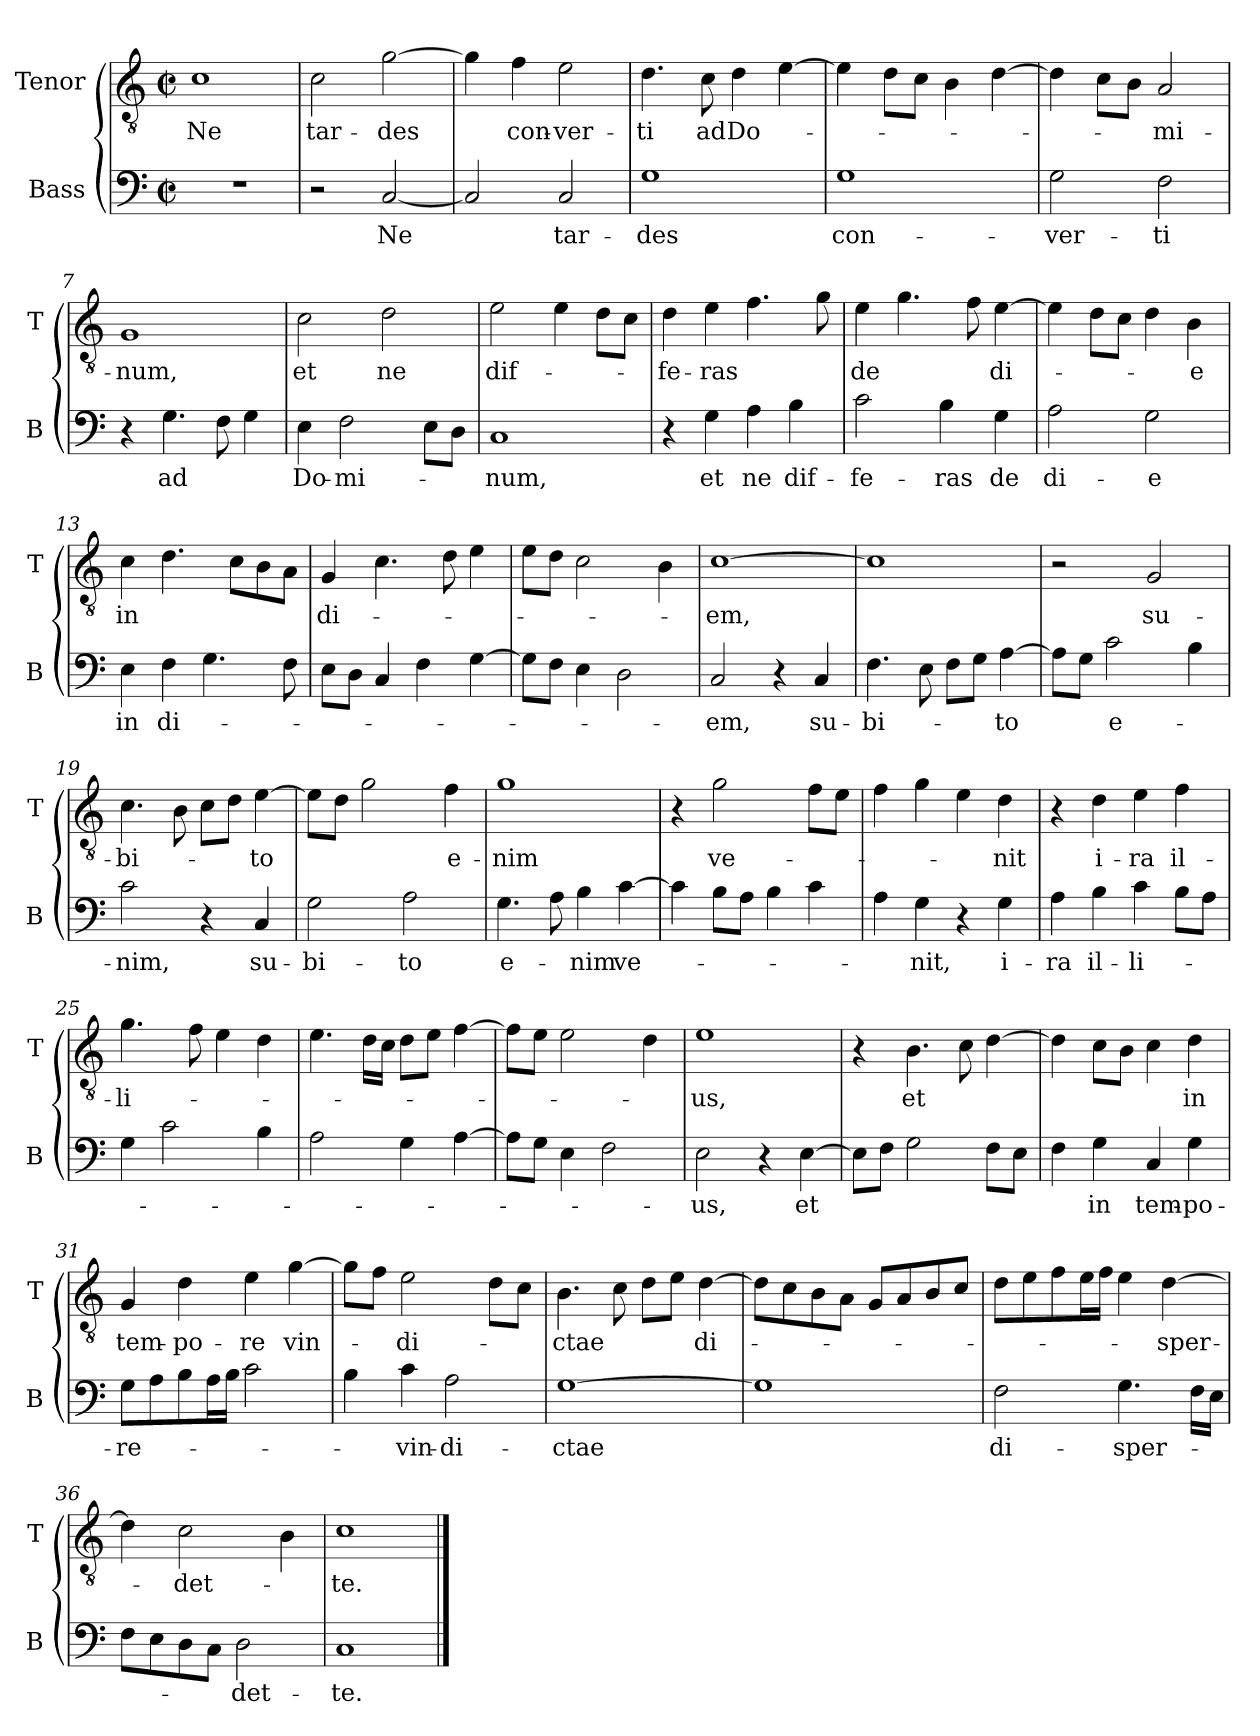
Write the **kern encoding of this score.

**kern	**text	**kern	**text
*part2	*part2	*part1	*part1
*staff2	*staff2	*staff1	*staff1
*I"Bass	*	*I"Tenor	*
*I'B	*	*I'T	*
*clefF4	*	*clefGv2	*
*k[]	*	*k[]	*
*C:	*	*C:	*
*M2/2	*	*M2/2	*
*met(c|)	*	*met(c|)	*
=1	=1	=1	=1
!	!	!	!LO:LY:b
1r	.	1c	Ne
=2	=2	=2	=2
!	!	!	!LO:LY:b
2r	.	2c\	tar-
!	!LO:LY:b	!	!LO:LY:b
[2C/	Ne	[2g\	-des
=3	=3	=3	=3
2C/]	.	4g\]	.
!	!	!	!LO:LY:b
.	.	4f\	con-
!	!LO:LY:b	!	!LO:LY:b
2C/	tar-	2e\	-ver-
=4	=4	=4	=4
!	!LO:LY:b	!	!LO:LY:b
1G	-des	4.d\	-ti
!	!	!	!LO:LY:b
.	.	8c\	ad
!	!	!	!LO:LY:b
.	.	4d\	Do-
.	.	[4e\	.
=5	=5	=5	=5
!	!LO:LY:b	!	!
1G	con-	4e\]	.
.	.	8d\L	.
.	.	8c\J	.
.	.	4B\	.
.	.	[4d\	.
!!LO:LB:g=z
=6	=6	=6	=6
!	!LO:LY:b	!	!
2G\	-ver-	4d\]	.
.	.	8c\L	.
.	.	8B\J	.
!	!LO:LY:b	!	!LO:LY:b
2F\	-ti	2A/	-mi-
=7	=7	=7	=7
!	!	!	!LO:LY:b
4r	.	1G	-num,
!	!LO:LY:b	!	!
4.G\	ad	.	.
8F\	.	.	.
4G\	.	.	.
=8	=8	=8	=8
!	!LO:LY:b	!	!LO:LY:b
4E\	Do-	2c\	et
!	!LO:LY:b	!	!
2F\	-mi-	.	.
!	!	!	!LO:LY:b
.	.	2d\	ne
8E\L	.	.	.
8D\J	.	.	.
=9	=9	=9	=9
!	!LO:LY:b	!	!LO:LY:b
1C	-num,	2e\	dif-
.	.	4e\	.
.	.	8d\L	.
.	.	8c\J	.
=10	=10	=10	=10
!	!	!	!LO:LY:b
4r	.	4d\	-fe-
!	!LO:LY:b	!	!LO:LY:b
4G\	et	4e\	-ras
!	!LO:LY:b	!	!
4A\	ne	4.f\	.
!	!LO:LY:b	!	!
4B\	dif-	.	.
.	.	8g\	.
!!LO:LB:g=z
=11	=11	=11	=11
!	!LO:LY:b	!	!LO:LY:b
2c\	-fe-	4e\	de
.	.	4.g\	.
!	!LO:LY:b	!	!
4B\	-ras	.	.
.	.	8f\	.
!	!LO:LY:b	!	!LO:LY:b
4G\	de	[4e\	di-
=12	=12	=12	=12
!	!LO:LY:b	!	!
2A\	di-	4e\]	.
.	.	8d\L	.
.	.	8c\J	.
!	!LO:LY:b	!	!
2G\	-e	4d\	.
!	!	!	!LO:LY:b
.	.	4B\	-e
=13	=13	=13	=13
!	!LO:LY:b	!	!LO:LY:b
4E\	in	4c\	in
!	!LO:LY:b	!	!
4F\	di-	4.d\	.
4.G\	.	.	.
.	.	8c\L	.
.	.	8B\	.
8F\	.	8A\J	.
=14	=14	=14	=14
!	!	!	!LO:LY:b
8E\L	.	4G/	di-
8D\J	.	.	.
4C/	.	4.c\	.
4F\	.	.	.
.	.	8d\	.
[4G\	.	4e\	.
=15	=15	=15	=15
8G\L]	.	8e\L	.
8F\J	.	8d\J	.
4E\	.	2c\	.
2D\	.	.	.
.	.	4B\	.
!!LO:LB:g=z
=16	=16	=16	=16
!	!LO:LY:b	!	!LO:LY:b
2C/	-em,	[1c	-em,
4r	.	.	.
!	!LO:LY:b	!	!
4C/	su-	.	.
=17	=17	=17	=17
!	!LO:LY:b	!	!
4.F\	-bi-	1c]	.
8E\	.	.	.
8F\L	.	.	.
8G\J	.	.	.
!	!LO:LY:b	!	!
[4A\	-to	.	.
=18	=18	=18	=18
8A\L]	.	2r	.
8G\J	.	.	.
!	!LO:LY:b	!	!
2c\	e-	.	.
!	!	!	!LO:LY:b
.	.	2G/	su-
4B\	.	.	.
=19	=19	=19	=19
!	!LO:LY:b	!	!LO:LY:b
2c\	-nim,	4.c\	-bi-
.	.	8B\	.
4r	.	8c\L	.
.	.	8d\J	.
!	!LO:LY:b	!	!LO:LY:b
4C/	su-	[4e\	-to
=20	=20	=20	=20
!	!LO:LY:b	!	!
2G\	-bi-	8e\L]	.
.	.	8d\J	.
.	.	2g\	.
!	!LO:LY:b	!	!
2A\	-to	.	.
!	!	!	!LO:LY:b
.	.	4f\	e-
!!LO:PB:g=z
=21	=21	=21	=21
!	!LO:LY:b	!	!LO:LY:b
4.G\	e-	1g	-nim
8A\	.	.	.
!	!LO:LY:b	!	!
4B\	-nim	.	.
!	!LO:LY:b	!	!
[4c\	ve-	.	.
=22	=22	=22	=22
4c\]	.	4r	.
!	!	!	!LO:LY:b
8B\L	.	2g\	ve-
8A\J	.	.	.
4B\	.	.	.
4c\	.	8f\L	.
.	.	8e\J	.
=23	=23	=23	=23
4A\	.	4f\	.
!	!LO:LY:b	!	!
4G\	-nit,	4g\	.
4r	.	4e\	.
!	!LO:LY:b	!	!LO:LY:b
4G\	i-	4d\	-nit
=24	=24	=24	=24
!	!LO:LY:b	!	!
4A\	-ra	4r	.
!	!LO:LY:b	!	!LO:LY:b
4B\	il-	4d\	i-
!	!LO:LY:b	!	!LO:LY:b
4c\	-li-	4e\	-ra
!	!	!	!LO:LY:b
8B\L	.	4f\	il-
8A\J	.	.	.
=25	=25	=25	=25
!	!	!	!LO:LY:b
4G\	.	4.g\	-li-
2c\	.	.	.
.	.	8f\	.
.	.	4e\	.
4B\	.	4d\	.
!!LO:LB:g=z
=26	=26	=26	=26
2A\	.	4.e\	.
.	.	16d\LL	.
.	.	16c\JJ	.
4G\	.	8d\L	.
.	.	8e\J	.
[4A\	.	[4f\	.
=27	=27	=27	=27
8A\L]	.	8f\L]	.
8G\J	.	8e\J	.
4E\	.	2e\	.
2F\	.	.	.
.	.	4d\	.
=28	=28	=28	=28
!	!LO:LY:b	!	!LO:LY:b
2E\	-us,	1e	-us,
4r	.	.	.
!	!LO:LY:b	!	!
[4E\	et	.	.
=29	=29	=29	=29
8E\L]	.	4r	.
8F\J	.	.	.
!	!	!	!LO:LY:b
2G\	.	4.B\	et
.	.	8c\	.
8F\L	.	[4d\	.
8E\J	.	.	.
!!LO:LB:g=z
=30	=30	=30	=30
4F\	.	4d\]	.
!	!LO:LY:b	!	!
4G\	in	8c\L	.
.	.	8B\J	.
!	!LO:LY:b	!	!
4C/	tem-	4c\	.
!	!LO:LY:b	!	!LO:LY:b
4G\	-po-	4d\	in
=31	=31	=31	=31
!	!LO:LY:b	!	!LO:LY:b
8G\L	-re-	4G/	tem-
8A\	.	.	.
!	!	!	!LO:LY:b
8B\	.	4d\	-po-
16A\L	.	.	.
16B\JJ	.	.	.
!	!	!	!LO:LY:b
2c\	.	4e\	-re
!	!	!	!LO:LY:b
.	.	[4g\	vin-
=32	=32	=32	=32
4B\	.	8g\L]	.
.	.	8f\J	.
!	!LO:LY:b	!	!LO:LY:b
4c\	-vin-	2e\	-di-
!	!LO:LY:b	!	!
2A\	-di-	.	.
.	.	8d\L	.
.	.	8c\J	.
=33	=33	=33	=33
!	!LO:LY:b	!	!LO:LY:b
[1G	-ctae	4.B\	-ctae
.	.	8c\	.
.	.	8d\L	.
.	.	8e\J	.
!	!	!	!LO:LY:b
.	.	[4d\	di-
!!LO:LB:g=z
=34	=34	=34	=34
1G]	.	8d\L]	.
.	.	8c\	.
.	.	8B\	.
.	.	8A\J	.
.	.	8G/L	.
.	.	8A/	.
.	.	8B/	.
.	.	8c/J	.
=35	=35	=35	=35
!	!LO:LY:b	!	!
2F\	di-	8d\L	.
.	.	8e\	.
.	.	8f\	.
.	.	16e\L	.
.	.	16f\JJ	.
!	!LO:LY:b	!	!
4.G\	-sper-	4e\	.
!	!	!	!LO:LY:b
.	.	[4d\	-sper-
16F\LL	.	.	.
16E\JJ	.	.	.
=36	=36	=36	=36
8F\L	.	4d\]	.
8E\	.	.	.
!	!	!	!LO:LY:b
8D\	.	2c\	-det-
8C\J	.	.	.
!	!LO:LY:b	!	!
2D\	-det-	.	.
.	.	4B\	.
=37	=37	=37	=37
!	!LO:LY:b	!	!LO:LY:b
1C	-te.	1c	-te.
==	==	==	==
*-	*-	*-	*-
